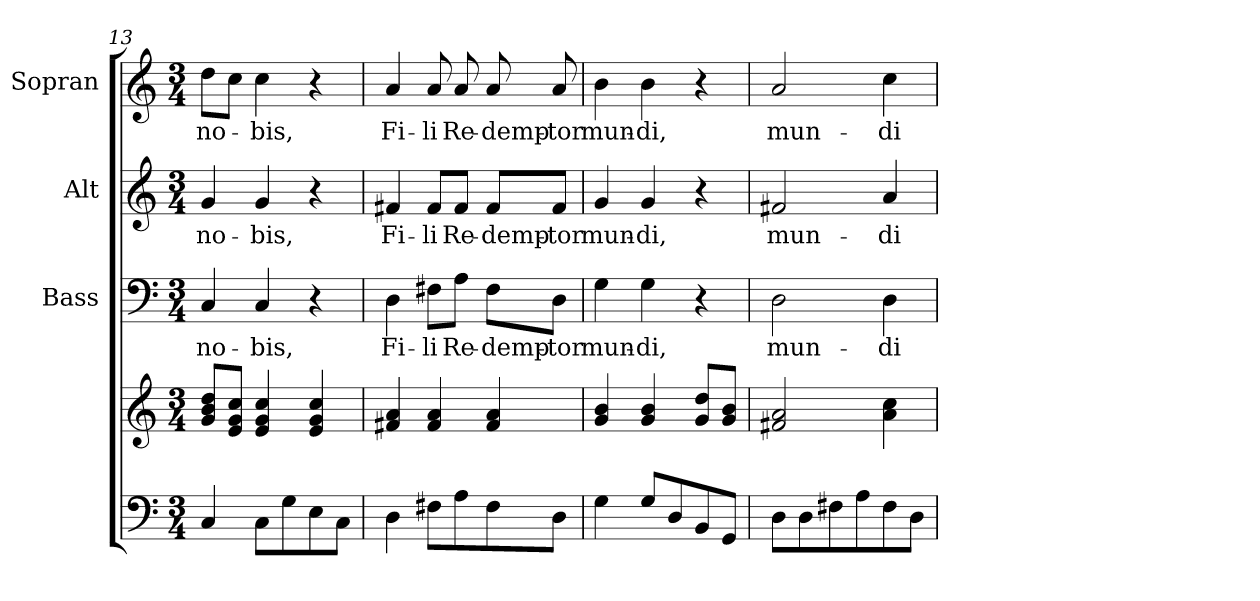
**kern	**kern	**kern	**text	**kern	**text	**kern	**text
*part4	*part4	*part3	*part3	*part2	*part2	*part1	*part1
*staff5	*staff4	*staff3	*staff3	*staff2	*staff2	*staff1	*staff1
*	*	*I"Bass	*	*I"Alt	*	*I"Sopran	*
*	*	*I'B.	*	*I'A.	*	*I'S.	*
*clefF4	*clefG2	*clefF4	*	*clefG2	*	*clefG2	*
*k[]	*k[]	*k[]	*	*k[]	*	*k[]	*
*C:	*C:	*C:	*	*C:	*	*C:	*
*M3/4	*M3/4	*M3/4	*	*M3/4	*	*M3/4	*
=13	=13	=13	=13	=13	=13	=13	=13
!	!	!	!LO:LY:b	!	!LO:LY:b	!	!LO:LY:b
4C/	8g/ 8b/ 8dd/L	4C/	no-	4g/	no-	8dd\L	no-
.	8e/ 8g/ 8cc/J	.	.	.	.	8cc\J	.
!	!	!	!LO:LY:b	!	!LO:LY:b	!	!LO:LY:b
8C\L	4e/ 4g/ 4cc/	4C/	-bis,	4g/	-bis,	4cc\	-bis,
8G\	.	.	.	.	.	.	.
8E\	4e/ 4g/ 4cc/	4r	.	4r	.	4r	.
8C\J	.	.	.	.	.	.	.
!!LO:LB:g=z
=14	=14	=14	=14	=14	=14	=14	=14
!	!	!	!LO:LY:b	!	!LO:LY:b	!	!LO:LY:b
4D\	4f#X/ 4a/	4D\	Fi-	4f#X/	Fi-	4a/	Fi-
!	!	!	!LO:LY:b	!	!LO:LY:b	!	!LO:LY:b
8F#X\L	4f#/ 4a/	8F#X\L	-li	8f#/L	-li	8a/	-li
!	!	!	!LO:LY:b	!	!LO:LY:b	!	!LO:LY:b
8A\	.	8A\J	Re-	8f#/J	Re-	8a/	Re-
!	!	!	!LO:LY:b	!	!LO:LY:b	!	!LO:LY:b
8F#\	4f#/ 4a/	8F#\L	-demp-	8f#/L	-demp-	8a/	-demp-
!	!	!	!LO:LY:b	!	!LO:LY:b	!	!LO:LY:b
8D\J	.	8D\J	-tor	8f#/J	-tor	8a/	-tor
=15	=15	=15	=15	=15	=15	=15	=15
!	!	!	!LO:LY:b	!	!LO:LY:b	!	!LO:LY:b
4G\	4g/ 4b/	4G\	mun-	4g/	mun-	4b\	mun-
!	!	!	!LO:LY:b	!	!LO:LY:b	!	!LO:LY:b
8G/L	4g/ 4b/	4G\	-di,	4g/	-di,	4b\	-di,
8D/	.	.	.	.	.	.	.
8BB/	8g/ 8dd/L	4r	.	4r	.	4r	.
8GG/J	8g/ 8b/J	.	.	.	.	.	.
=16	=16	=16	=16	=16	=16	=16	=16
!	!	!	!LO:LY:b	!	!LO:LY:b	!	!LO:LY:b
8D\L	2f#X/ 2a/	2D\	mun-	2f#X/	mun-	2a/	mun-
8D\	.	.	.	.	.	.	.
8F#X\	.	.	.	.	.	.	.
8A\	.	.	.	.	.	.	.
!	!	!	!LO:LY:b	!	!LO:LY:b	!	!LO:LY:b
8F#\	4a\ 4cc\	4D\	-di	4a/	-di	4cc\	-di
8D\J	.	.	.	.	.	.	.
=	=	=	=	=	=	=	=
*-	*-	*-	*-	*-	*-	*-	*-
